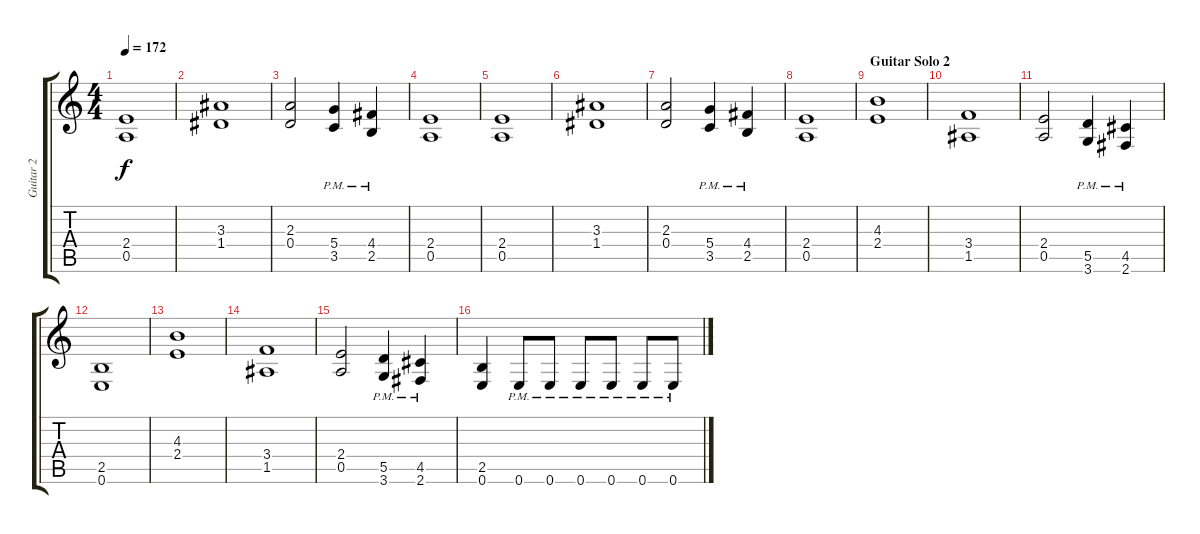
\track ("Guitar 2" "Guitar 2") {instrument distortionguitar}
\staff {score tabs}
\tuning (E4 B3 G3 D3 A2 E2) {hide}
\ts (4 4)
\section ("" "")
\tempo 172
\clef g2
\ks c
(2.4 0.5).1{dy f volume 14} |
(3.3 1.4).1 |
(2.3 0.4).2 (5.4{pm} 3.5{pm}).4 (4.4{pm} 2.5{pm}).4 |
(2.4 0.5).1 |
(2.4 0.5).1 |
(3.3 1.4).1 |
(2.3 0.4).2 (5.4{pm} 3.5{pm}).4 (4.4{pm} 2.5{pm}).4 |
(2.4 0.5).1 |
\section ("" "Guitar Solo 2")
(4.3 2.4).1 |
(3.4 1.5).1 |
(2.4 0.5).2 (5.5{pm} 3.6{pm}).4 (4.5{pm} 2.6{pm}).4 |
(2.5 0.6).1 |
(4.3 2.4).1 |
(3.4 1.5).1 |
(2.4 0.5).2 (5.5{pm} 3.6{pm}).4 (4.5{pm} 2.6{pm}).4 |
\section ("" "")
(2.5 0.6).4 0.6{pm}.8 0.6{pm}.8 0.6{pm}.8 0.6{pm}.8 0.6{pm}.8 0.6{pm}.8
